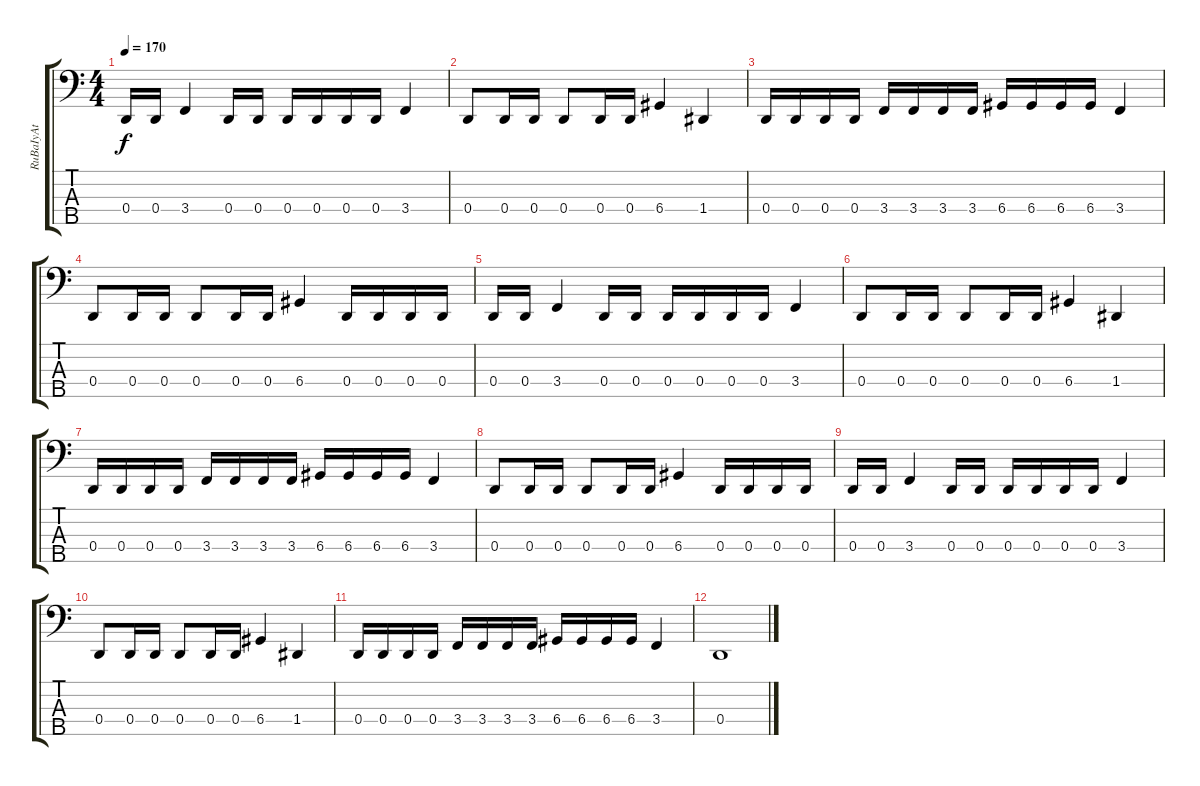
\track ("RuBaIyAt" "RuBaIyAt") {instrument electricbassfinger}
\staff {score tabs}
\tuning (F2 C2 G1 D1 A0) {hide}
\ts (4 4)
\tempo 170
\clef f4
\ks c
0.4.16{dy f} 0.4.16 3.4.4 0.4.16 0.4.16 0.4.16 0.4.16 0.4.16 0.4.16 3.4.4 |
0.4.8 0.4.16 0.4.16 0.4.8 0.4.16 0.4.16 6.4.4 1.4.4 |
0.4.16 0.4.16 0.4.16 0.4.16 3.4.16 3.4.16 3.4.16 3.4.16 6.4.16 6.4.16 6.4.16 6.4.16 3.4.4 |
0.4.8 0.4.16 0.4.16 0.4.8 0.4.16 0.4.16 6.4.4 0.4.16 0.4.16 0.4.16 0.4.16 |
0.4.16 0.4.16 3.4.4 0.4.16 0.4.16 0.4.16 0.4.16 0.4.16 0.4.16 3.4.4 |
0.4.8 0.4.16 0.4.16 0.4.8 0.4.16 0.4.16 6.4.4 1.4.4 |
0.4.16 0.4.16 0.4.16 0.4.16 3.4.16 3.4.16 3.4.16 3.4.16 6.4.16 6.4.16 6.4.16 6.4.16 3.4.4 |
0.4.8 0.4.16 0.4.16 0.4.8 0.4.16 0.4.16 6.4.4 0.4.16 0.4.16 0.4.16 0.4.16 |
0.4.16 0.4.16 3.4.4 0.4.16 0.4.16 0.4.16 0.4.16 0.4.16 0.4.16 3.4.4 |
0.4.8 0.4.16 0.4.16 0.4.8 0.4.16 0.4.16 6.4.4 1.4.4 |
0.4.16 0.4.16 0.4.16 0.4.16 3.4.16 3.4.16 3.4.16 3.4.16 6.4.16 6.4.16 6.4.16 6.4.16 3.4.4 |
0.4.1
